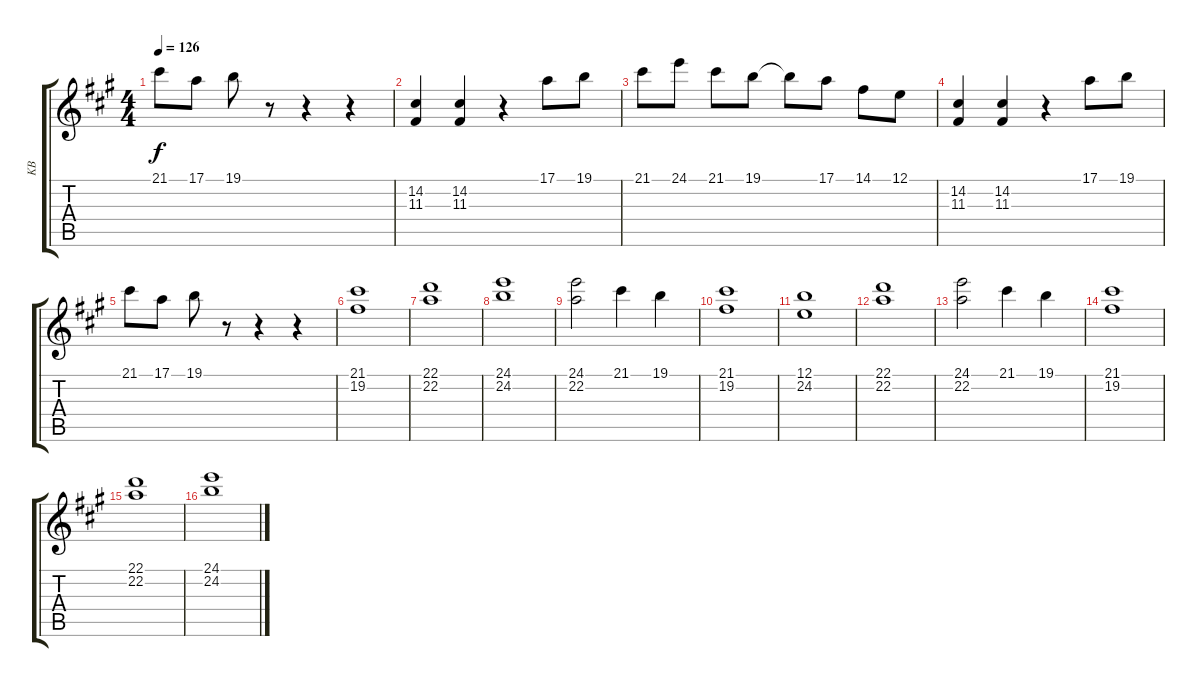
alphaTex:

\track ("KB" "KB") {instrument rockorgan}
\staff {score tabs}
\tuning (E4 B3 G3 D3 A2 E2) {hide}
\ts (4 4)
\tempo 126
\clef g2
\ks f#minor
21.1.8{dy f} 17.1.8 19.1.8 r.8 r.4 r.4 |
(14.2 11.3).4 (14.2 11.3).4 r.4 17.1.8 19.1.8 |
21.1.8 24.1.8 21.1.8 19.1.8 19.1{t}.8 17.1.8 14.1.8 12.1.8 |
(14.2 11.3).4 (14.2 11.3).4 r.4 17.1.8 19.1.8 |
21.1.8 17.1.8 19.1.8 r.8 r.4 r.4 |
(21.1 19.2).1 |
(22.1 22.2).1 |
(24.1 24.2).1 |
(24.1 22.2).2 21.1.4 19.1.4 |
(21.1 19.2).1 |
(12.1 24.2).1 |
(22.1 22.2).1 |
(24.1 22.2).2 21.1.4 19.1.4 |
(21.1 19.2).1 |
(22.1 22.2).1 |
(24.1 24.2).1
